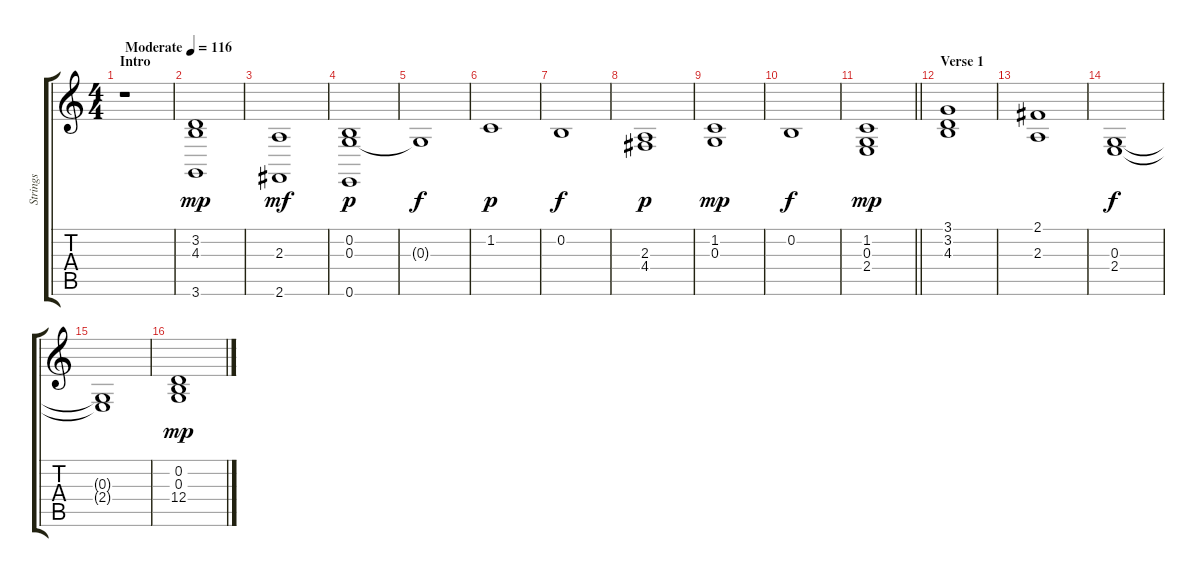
\track ("Strings" "Strings") {instrument synthstrings1}
\staff {score tabs}
\tuning (E4 B3 G3 D3 A2 E2) {hide}
\ts (4 4)
\section ("" "Intro")
\tempo (116 "Moderate")
\clef g2
\ks c
r.1{dy mp instrument synthstrings1} |
(3.2 4.3 3.6).1 |
(2.3 2.6).1{dy mf} |
(0.2 0.3 0.6).1{dy p} |
0.3{t}.1{dy f} |
1.2.1{dy p} |
0.2.1{dy f} |
(2.3 4.4).1{dy p} |
(1.2 0.3).1{dy mp} |
0.2.1{dy f} |
\barLineRight lightlight
(1.2 0.3 2.4).1{dy mp} |
\section ("" "Verse 1")
(3.1 3.2 4.3).1 |
(2.1 2.3).1 |
(0.3 2.4).1{dy f} |
(0.3{t} 2.4{t}).1 |
(0.2 0.3 12.4).1{dy mp}
